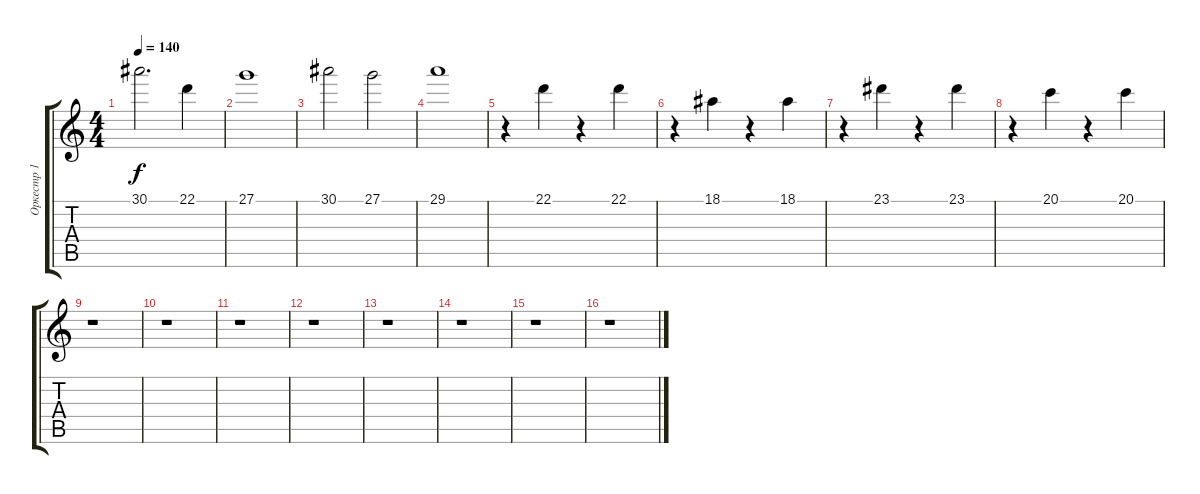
\track ("Оркестр 1" "Оркестр 1") {instrument stringensemble1}
\staff {score tabs}
\tuning (E4 B3 G3 D3 A2 E2) {hide}
\ts (4 4)
\tempo 140
\clef g2
\ks c
30.1.2{d dy f} 22.1.4 |
27.1.1 |
30.1.2 27.1.2 |
29.1.1 |
r.4 22.1.4 r.4 22.1.4 |
r.4 18.1.4 r.4 18.1.4 |
r.4 23.1.4 r.4 23.1.4 |
r.4 20.1.4 r.4 20.1.4 |
r.1 |
r.1 |
r.1 |
r.1 |
r.1 |
r.1 |
r.1 |
r.1
